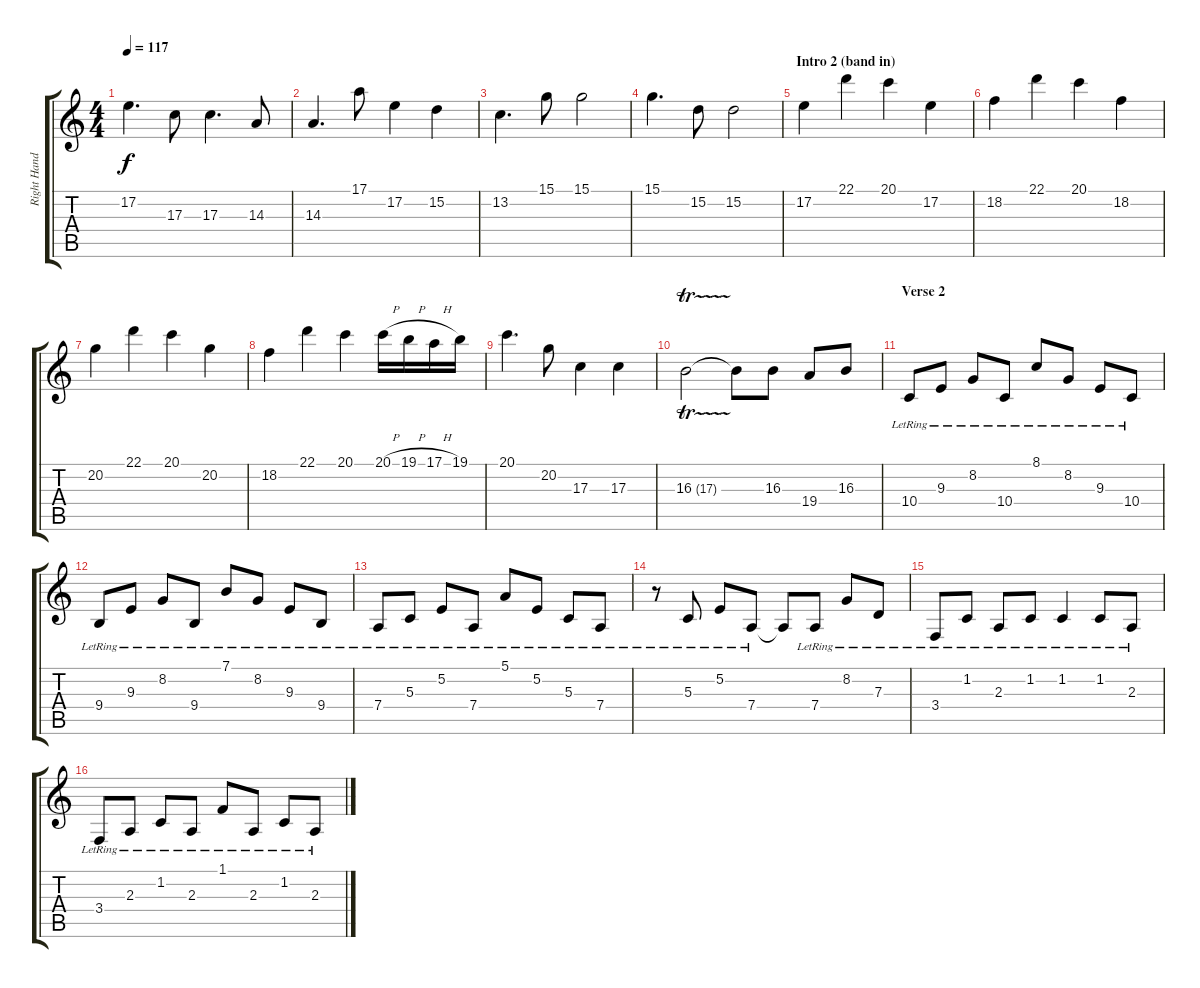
\track ("Right Hand" "Right Hand") {instrument brightacousticpiano}
\staff {score tabs}
\tuning (E4 B3 G3 D3 A2 E2) {hide}
\ts (4 4)
\tempo 117
\clef g2
\ks c
17.2.4{d dy f} 17.3.8 17.3.4{d} 14.3.8 |
14.3.4{d} 17.1.8 17.2.4 15.2.4 |
13.2.4{d} 15.1.8 15.1.2 |
15.1.4{d} 15.2.8 15.2.2 |
\section ("" "Intro 2 (band in)")
17.2.4 22.1.4 20.1.4 17.2.4 |
18.2.4 22.1.4 20.1.4 18.2.4 |
20.2.4 22.1.4 20.1.4 20.2.4 |
18.2.4 22.1.4 20.1.4 20.1{h}.16 19.1{h}.16 17.1{h}.16 19.1.16 |
20.1.4{d} 20.2.8 17.3.4 17.3.4 |
16.3{tr (17 32)}.2 16.3{t}.8 16.3.8 19.4.8 16.3.8 |
\section ("" "Verse 2")
10.4{lr}.8 9.3{lr}.8 8.2{lr}.8 10.4{lr}.8 8.1{lr}.8 8.2{lr}.8 9.3{lr}.8 10.4{lr}.8 |
9.4{lr}.8 9.3{lr}.8 8.2{lr}.8 9.4{lr}.8 7.1{lr}.8 8.2{lr}.8 9.3{lr}.8 9.4{lr}.8 |
7.4{lr}.8 5.3{lr}.8 5.2{lr}.8 7.4{lr}.8 5.1{lr}.8 5.2{lr}.8 5.3{lr}.8 7.4{lr}.8 |
r.8 5.3{lr}.8 5.2{lr}.8 7.4{lr}.8 7.4{t}.8 7.4{lr}.8 8.2{lr}.8 7.3{lr}.8 |
3.4{lr}.8 1.2{lr}.8 2.3{lr}.8 1.2{lr}.8 1.2{lr}.4 1.2{lr}.8 2.3{lr}.8 |
3.4{lr}.8 2.3{lr}.8 1.2{lr}.8 2.3{lr}.8 1.1{lr}.8 2.3{lr}.8 1.2{lr}.8 2.3{lr}.8
